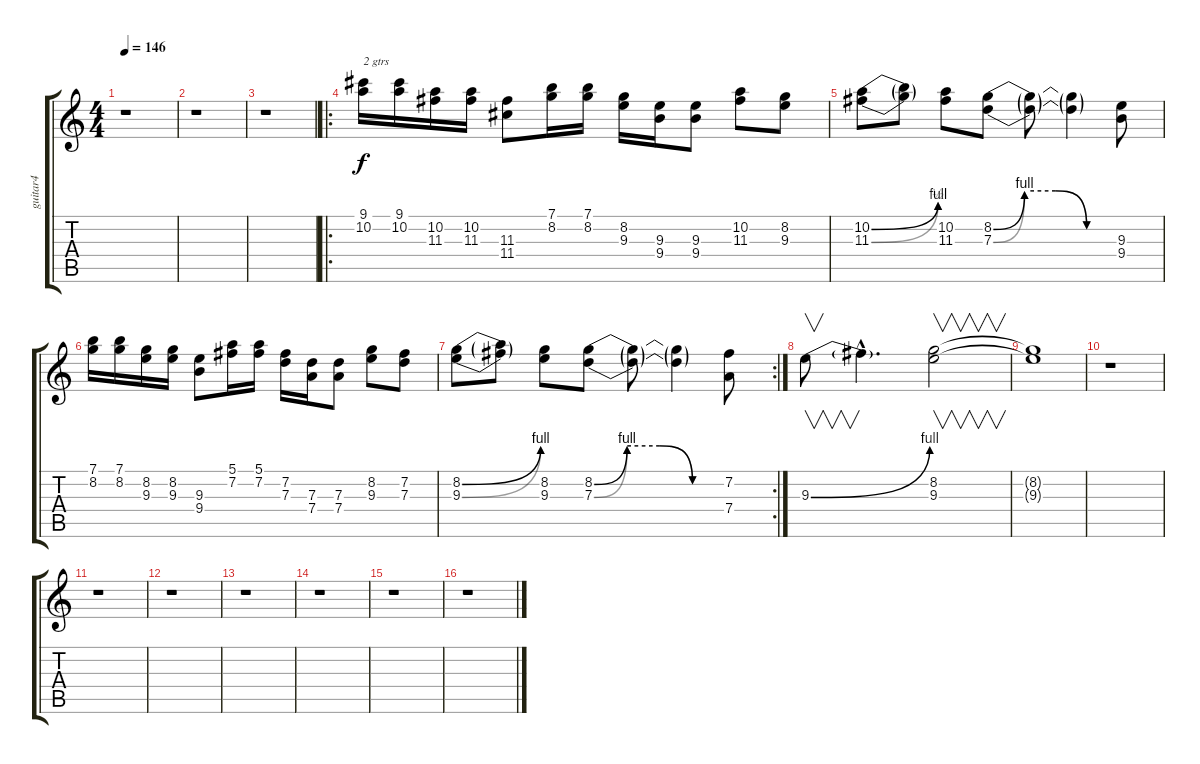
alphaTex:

\track ("guitar4" "guitar4") {instrument overdrivenguitar}
\staff {score tabs}
\tuning (E4 B3 G3 D3 A2 E2) {hide}
\ts (4 4)
\tempo 146
\clef g2
\ks c
r.1{dy f} |
r.1 |
r.1 |
\ro
(9.1 10.2).16{txt "2 gtrs"} (9.1 10.2).16 (10.2 11.3).16 (10.2 11.3).16 (11.3 11.4).8 (7.1 8.2).16 (7.1 8.2).16 (8.2 9.3).16 (9.3 9.4).16 (9.3 9.4).8 (10.2 11.3).8 (8.2 9.3).8 |
(10.2{be (bend 0 0 60 4)} 11.3{be (bend 0 0 60 2)}).8 (10.2{t} 11.3{t}).8 (10.2 11.3).8 (8.2{be (custom 0 0 15 4 30 4 45 0 60 0)} 7.3{be (custom 0 0 15 4 30 4 45 0 60 0)}).8 (8.2{t} 7.3{t}).8 (8.2{t} 7.3{t}).4 (9.3 9.4).8 |
(7.1 8.2).16 (7.1 8.2).16 (8.2 9.3).16 (8.2 9.3).16 (9.3 9.4).8 (5.1 7.2).16 (5.1 7.2).16 (7.2 7.3).16 (7.3 7.4).16 (7.3 7.4).8 (8.2 9.3).8 (7.2 7.3).8 |
\rc 2
(8.2{be (bend 0 0 60 4)} 9.3{be (bend 0 0 60 4)}).8 (8.2{t} 9.3{t}).8 (8.2 9.3).8 (8.2{be (custom 0 0 15 4 30 4 45 0 60 0)} 7.3{be (custom 0 0 15 4 30 4 45 0 60 0)}).8 (8.2{t} 7.3{t}).8 (8.2{t} 7.3{t}).4 (7.2 7.4).8 |
9.3{be (bend 0 0 60 4)}.8{v} 9.3{hac t}.4{d} (8.2 9.3).2{v} |
(8.2{t} 9.3{t}).1 |
r.1 |
r.1 |
r.1 |
r.1 |
r.1 |
r.1 |
r.1
